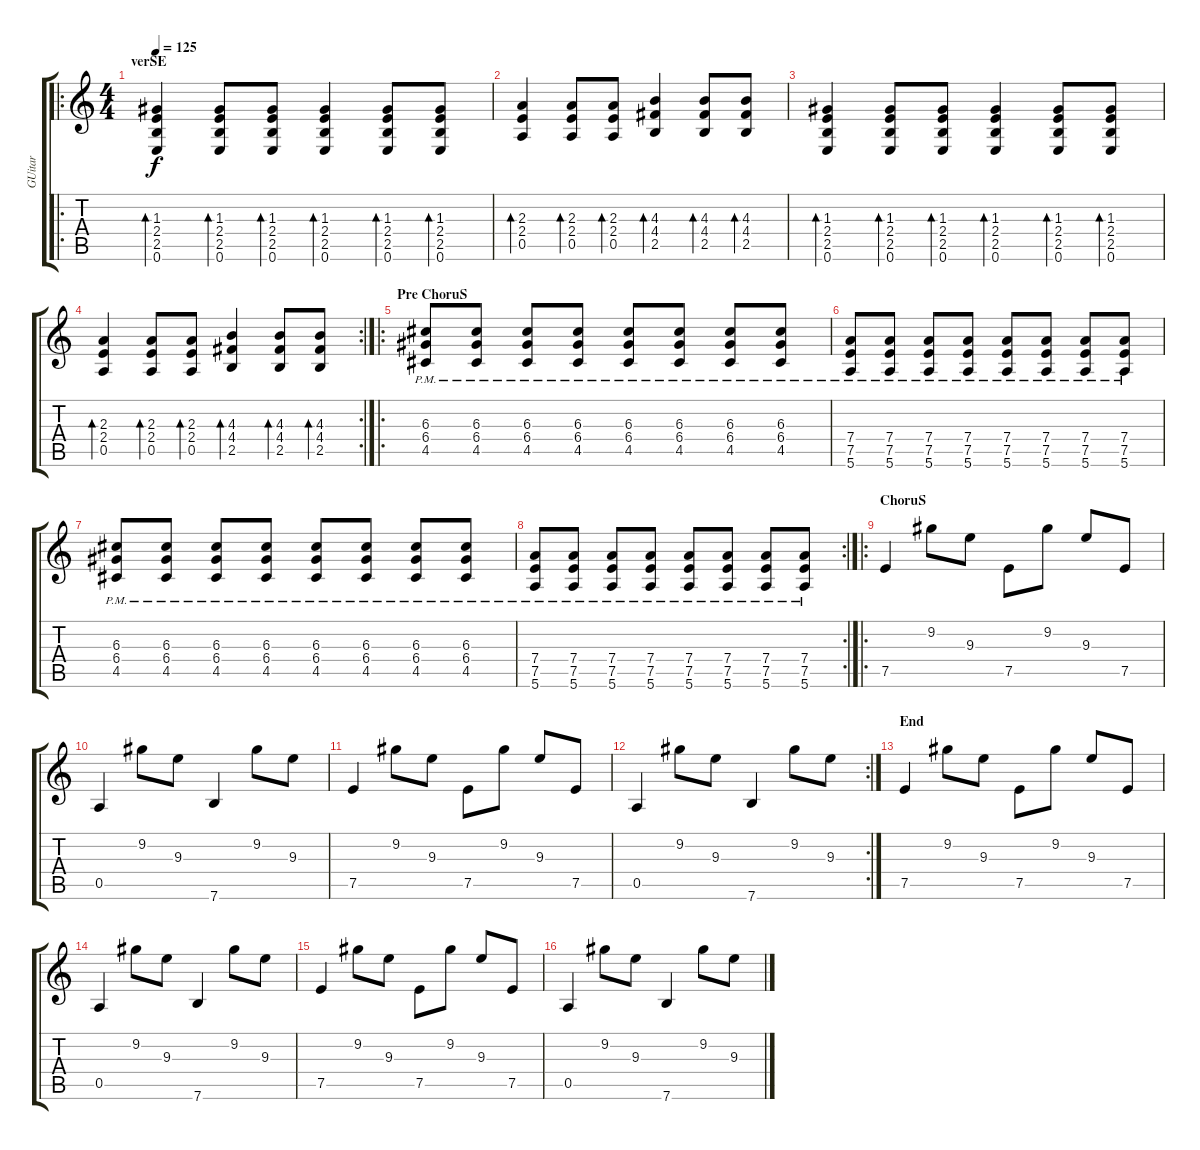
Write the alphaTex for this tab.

\track ("GUitar" "GUitar") {instrument distortionguitar}
\staff {score tabs}
\tuning (E4 B3 G3 D3 A2 E2) {hide}
\ro
\ts (4 4)
\section ("" "verSE")
\tempo 125
\clef g2
\ks c
(1.3 2.4 2.5 0.6).4{bd 60 dy f} (1.3 2.4 2.5 0.6).8{bd 60} (1.3 2.4 2.5 0.6).8{bd 60} (1.3 2.4 2.5 0.6).4{bd 60} (1.3 2.4 2.5 0.6).8{bd 60} (1.3 2.4 2.5 0.6).8{bd 60} |
(2.3 2.4 0.5).4{bd 60} (2.3 2.4 0.5).8{bd 60} (2.3 2.4 0.5).8{bd 60} (4.3 4.4 2.5).4{bd 60} (4.3 4.4 2.5).8{bd 60} (4.3 4.4 2.5).8{bd 60} |
(1.3 2.4 2.5 0.6).4{bd 60} (1.3 2.4 2.5 0.6).8{bd 60} (1.3 2.4 2.5 0.6).8{bd 60} (1.3 2.4 2.5 0.6).4{bd 60} (1.3 2.4 2.5 0.6).8{bd 60} (1.3 2.4 2.5 0.6).8{bd 60} |
\rc 2
(2.3 2.4 0.5).4{bd 60} (2.3 2.4 0.5).8{bd 60} (2.3 2.4 0.5).8{bd 60} (4.3 4.4 2.5).4{bd 60} (4.3 4.4 2.5).8{bd 60} (4.3 4.4 2.5).8{bd 60} |
\ro
\section ("" "Pre ChoruS")
(6.3{pm} 6.4{pm} 4.5{pm}).8 (6.3{pm} 6.4{pm} 4.5{pm}).8 (6.3{pm} 6.4{pm} 4.5{pm}).8 (6.3{pm} 6.4{pm} 4.5{pm}).8 (6.3{pm} 6.4{pm} 4.5{pm}).8 (6.3{pm} 6.4{pm} 4.5{pm}).8 (6.3{pm} 6.4{pm} 4.5{pm}).8 (6.3{pm} 6.4{pm} 4.5{pm}).8 |
(7.4{pm} 7.5{pm} 5.6{pm}).8 (7.4{pm} 7.5{pm} 5.6{pm}).8 (7.4{pm} 7.5{pm} 5.6{pm}).8 (7.4{pm} 7.5{pm} 5.6{pm}).8 (7.4{pm} 7.5{pm} 5.6{pm}).8 (7.4{pm} 7.5{pm} 5.6{pm}).8 (7.4{pm} 7.5{pm} 5.6{pm}).8 (7.4{pm} 7.5{pm} 5.6{pm}).8 |
(6.3{pm} 6.4{pm} 4.5{pm}).8 (6.3{pm} 6.4{pm} 4.5{pm}).8 (6.3{pm} 6.4{pm} 4.5{pm}).8 (6.3{pm} 6.4{pm} 4.5{pm}).8 (6.3{pm} 6.4{pm} 4.5{pm}).8 (6.3{pm} 6.4{pm} 4.5{pm}).8 (6.3{pm} 6.4{pm} 4.5{pm}).8 (6.3{pm} 6.4{pm} 4.5{pm}).8 |
\rc 2
(7.4{pm} 7.5{pm} 5.6{pm}).8 (7.4{pm} 7.5{pm} 5.6{pm}).8 (7.4{pm} 7.5{pm} 5.6{pm}).8 (7.4{pm} 7.5{pm} 5.6{pm}).8 (7.4{pm} 7.5{pm} 5.6{pm}).8 (7.4{pm} 7.5{pm} 5.6{pm}).8 (7.4{pm} 7.5{pm} 5.6{pm}).8 (7.4{pm} 7.5{pm} 5.6{pm}).8 |
\ro
\section ("" "ChoruS")
7.5.4 9.2.8 9.3.8 7.5.8 9.2.8 9.3.8 7.5.8 |
0.5.4 9.2.8 9.3.8 7.6.4 9.2.8 9.3.8 |
7.5.4 9.2.8 9.3.8 7.5.8 9.2.8 9.3.8 7.5.8 |
\rc 2
0.5.4 9.2.8 9.3.8 7.6.4 9.2.8 9.3.8 |
\section ("" "End")
7.5.4 9.2.8 9.3.8 7.5.8 9.2.8 9.3.8 7.5.8 |
0.5.4{volume 5} 9.2.8 9.3.8 7.6.4 9.2.8 9.3.8 |
7.5.4 9.2.8 9.3.8 7.5.8 9.2.8 9.3.8 7.5.8 |
0.5.4{volume 0} 9.2.8 9.3.8 7.6.4 9.2.8 9.3.8
